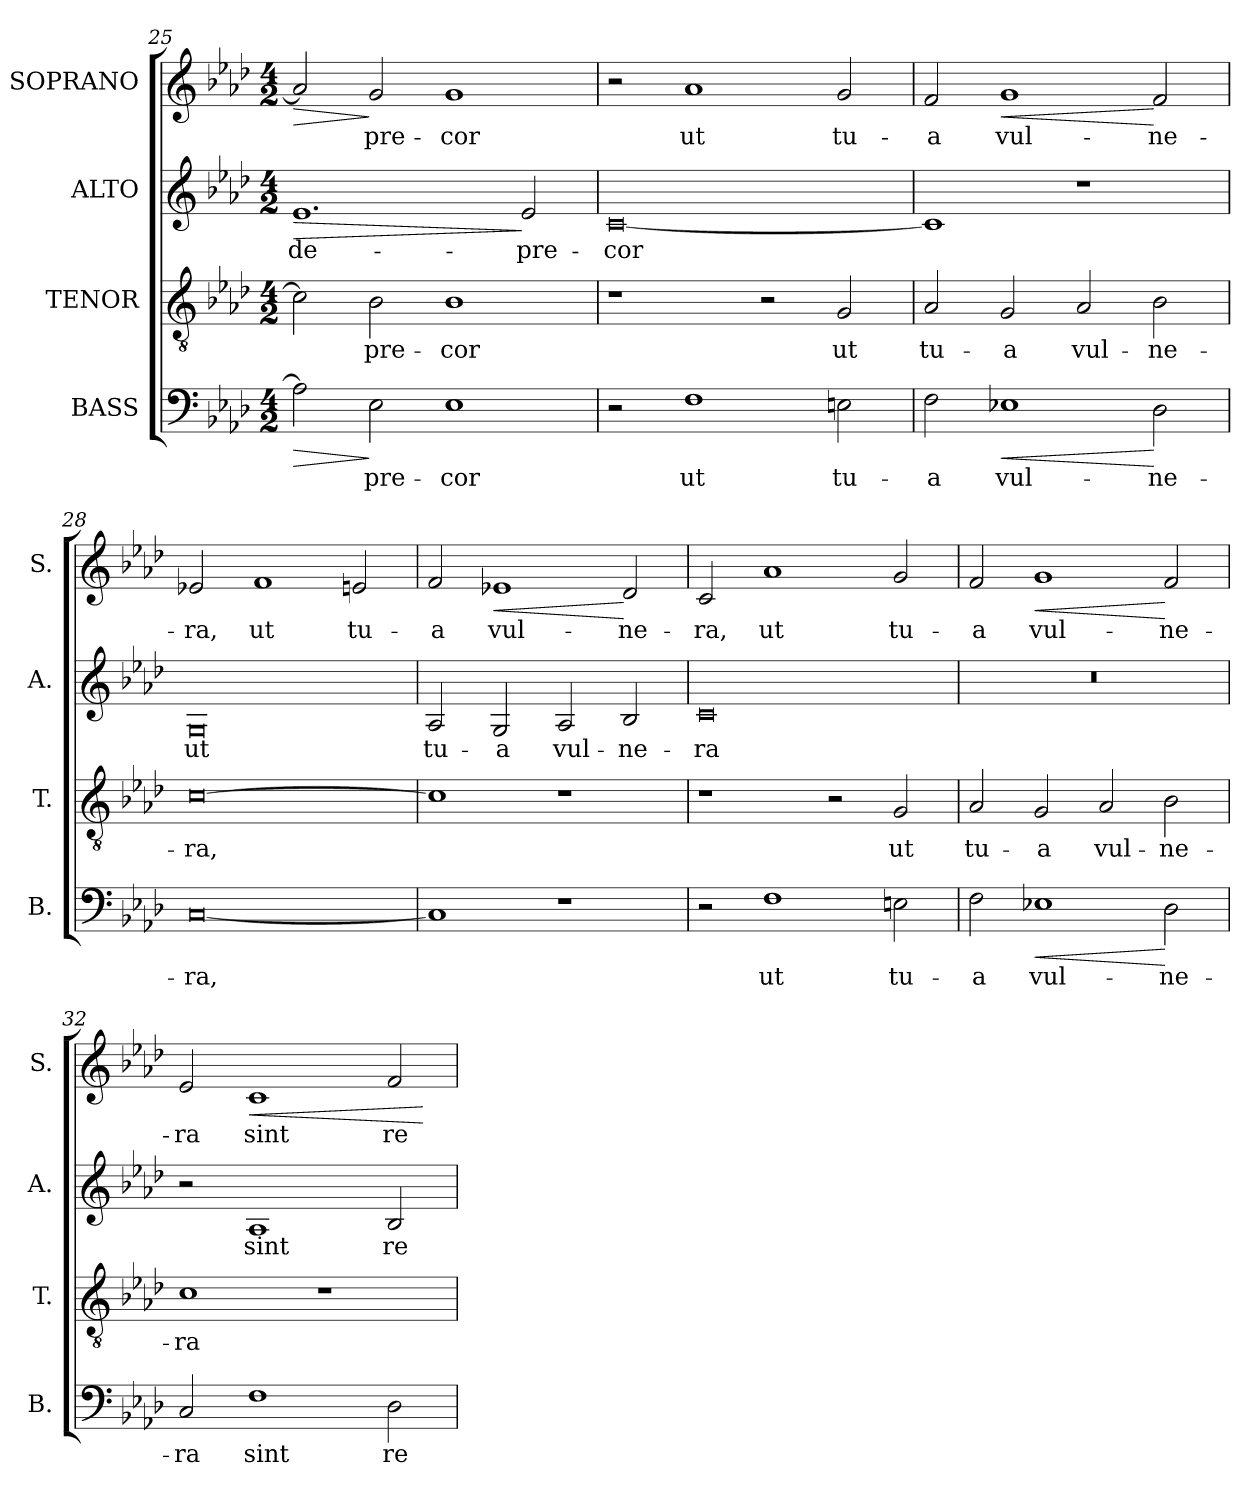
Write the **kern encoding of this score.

**kern	**text	**dynam	**kern	**text	**kern	**text	**dynam	**kern	**text	**dynam
*part4	*part4	*part4	*part3	*part3	*part2	*part2	*part2	*part1	*part1	*part1
*staff4	*staff4	*staff4	*staff3	*staff3	*staff2	*staff2	*staff2	*staff1	*staff1	*staff1
*I"BASS	*	*	*I"TENOR	*	*I"ALTO	*	*	*I"SOPRANO	*	*
*I'B.	*	*	*I'T.	*	*I'A.	*	*	*I'S.	*	*
*clefF4	*	*	*clefGv2	*	*clefG2	*	*	*clefG2	*	*
*	*	*	*ITrd7c12	*	*	*	*	*	*	*
*k[b-e-a-d-]	*	*	*k[b-e-a-d-]	*	*k[b-e-a-d-]	*	*	*k[b-e-a-d-]	*	*
*A-:	*	*	*A-:	*	*A-:	*	*	*A-:	*	*
*M4/2	*	*	*M4/2	*	*M4/2	*	*	*M4/2	*	*
=25	=25	=25	=25	=25	=25	=25	=25	=25	=25	=25
!	!	!LO:HP:b	!	!	!	!	!	!	!	!
!	!	!	!	!	!	!LO:LY:b:color=#000000	!LO:HP:b	!	!	!LO:HP:b
2A-i\]	.	>	2Ci\]	.	1.e-i	de-	>	2a-i/]	.	>
!	!LO:LY:b:color=#000000	!	!	!	!	!	!	!	!	!
!	!	!	!	!LO:LY:b:color=#000000	!	!	!	!	!	!
!	!	!	!	!	!	!	!	!	!LO:LY:b:color=#000000	!
2E-i\	-pre-	]	2BB-i\	-pre-	.	.	.	2gi/	-pre-	]
!	!LO:LY:b:color=#000000	!	!	!	!	!	!	!	!	!
!	!	!	!	!LO:LY:b:color=#000000	!	!	!	!	!	!
!	!	!	!	!	!	!	!	!	!LO:LY:b:color=#000000	!
1E-i	-cor	.	1BB-i	-cor	.	.	.	1gi	-cor	.
!	!	!	!	!	!	!LO:LY:b:color=#000000	!	!	!	!
.	.	.	.	.	2e-i/	-pre-	]	.	.	.
=26	=26	=26	=26	=26	=26	=26	=26	=26	=26	=26
!	!	!	!	!	!	!LO:LY:b:color=#000000	!	!	!	!
2r	.	.	1r	.	[0ci	-cor	.	2r	.	.
!	!LO:LY:b:color=#000000	!	!	!	!	!	!	!	!	!
!	!	!	!	!	!	!	!	!	!LO:LY:b:color=#000000	!
1Fi	ut	.	.	.	.	.	.	1a-i	ut	.
.	.	.	2r	.	.	.	.	.	.	.
!	!LO:LY:b:color=#000000	!	!	!	!	!	!	!	!	!
!	!	!	!	!LO:LY:b:color=#000000	!	!	!	!	!	!
!	!	!	!	!	!	!	!	!	!LO:LY:b:color=#000000	!
2Eni\	tu-	.	2GGi/	ut	.	.	.	2gi/	tu-	.
=27	=27	=27	=27	=27	=27	=27	=27	=27	=27	=27
!	!LO:LY:b:color=#000000	!	!	!	!	!	!	!	!	!
!	!	!	!	!LO:LY:b:color=#000000	!	!	!	!	!	!
!	!	!	!	!	!	!	!	!	!LO:LY:b:color=#000000	!
2Fi\	-a	.	2AA-i/	tu-	1ci]	.	.	2fi/	-a	.
!	!LO:LY:b:color=#000000	!LO:HP:b	!	!	!	!	!	!	!	!
!	!	!LO:HP:n=1:b	!	!	!	!	!	!	!	!
!	!	!	!	!LO:LY:b:color=#000000	!	!	!	!	!	!
!	!	!	!	!	!	!	!	!	!LO:LY:b:color=#000000	!LO:HP:b
!	!	!	!	!	!	!	!	!	!	!LO:HP:n=1:b
1E-Xi	vul-	< >	2GGi/	-a	.	.	.	1gi	vul-	< >
!	!	!	!	!LO:LY:b:color=#000000	!	!	!	!	!	!
.	.	.	2AA-i/	vul-	1r	.	.	.	.	.
!	!LO:LY:b:color=#000000	!	!	!	!	!	!	!	!	!
!	!	!	!	!LO:LY:b:color=#000000	!	!	!	!	!	!
!	!	!	!	!	!	!	!	!	!LO:LY:b:color=#000000	!
2D-i\	-ne-	[	2BB-i\	-ne-	.	.	.	2fi/	-ne-	[
.	.	]	.	.	.	.	.	.	.	]
!!LO:PB:g=z
=28	=28	=28	=28	=28	=28	=28	=28	=28	=28	=28
!	!LO:LY:b:color=#000000	!	!	!	!	!	!	!	!	!
!	!	!	!	!LO:LY:b:color=#000000	!	!	!	!	!	!
!	!	!	!	!	!	!LO:LY:b:color=#000000	!	!	!	!
!	!	!	!	!	!	!	!	!	!LO:LY:b:color=#000000	!
[0Ci	-ra,	.	[0Ci	-ra,	0Gi	ut	.	2e-Xi/	-ra,	.
!	!	!	!	!	!	!	!	!	!LO:LY:b:color=#000000	!
.	.	.	.	.	.	.	.	1fi	ut	.
!	!	!	!	!	!	!	!	!	!LO:LY:b:color=#000000	!
.	.	.	.	.	.	.	.	2eni/	tu-	.
=29	=29	=29	=29	=29	=29	=29	=29	=29	=29	=29
!	!	!	!	!	!	!LO:LY:b:color=#000000	!	!	!	!
!	!	!	!	!	!	!	!	!	!LO:LY:b:color=#000000	!
1Ci]	.	.	1Ci]	.	2A-i/	tu-	.	2fi/	-a	.
!	!	!	!	!	!	!LO:LY:b:color=#000000	!	!	!	!
!	!	!	!	!	!	!	!	!	!LO:LY:b:color=#000000	!LO:HP:b
!	!	!	!	!	!	!	!	!	!	!LO:HP:n=1:b
.	.	.	.	.	2Gi/	-a	.	1e-Xi	vul-	< >
!	!	!	!	!	!	!LO:LY:b:color=#000000	!	!	!	!
1r	.	.	1r	.	2A-i/	vul-	.	.	.	.
!	!	!	!	!	!	!LO:LY:b:color=#000000	!	!	!	!
!	!	!	!	!	!	!	!	!	!LO:LY:b:color=#000000	!
.	.	.	.	.	2B-i/	-ne-	.	2d-i/	-ne-	[
.	.	.	.	.	.	.	.	.	.	]
=30	=30	=30	=30	=30	=30	=30	=30	=30	=30	=30
!	!	!	!	!	!	!LO:LY:b:color=#000000	!	!	!	!
!	!	!	!	!	!	!	!	!	!LO:LY:b:color=#000000	!
2r	.	.	1r	.	0ci	-ra	.	2ci/	-ra,	.
!	!LO:LY:b:color=#000000	!	!	!	!	!	!	!	!	!
!	!	!	!	!	!	!	!	!	!LO:LY:b:color=#000000	!
1Fi	ut	.	.	.	.	.	.	1a-i	ut	.
.	.	.	2r	.	.	.	.	.	.	.
!	!LO:LY:b:color=#000000	!	!	!	!	!	!	!	!	!
!	!	!	!	!LO:LY:b:color=#000000	!	!	!	!	!	!
!	!	!	!	!	!	!	!	!	!LO:LY:b:color=#000000	!
2Eni\	tu-	.	2GGi/	ut	.	.	.	2gi/	tu-	.
=31	=31	=31	=31	=31	=31	=31	=31	=31	=31	=31
!	!LO:LY:b:color=#000000	!	!	!	!	!	!	!	!	!
!	!	!	!	!LO:LY:b:color=#000000	!LO:N:vis=1	!	!	!	!	!
!	!	!	!	!	!	!	!	!	!LO:LY:b:color=#000000	!
2Fi\	-a	.	2AA-i/	tu-	0r	.	.	2fi/	-a	.
!	!LO:LY:b:color=#000000	!LO:HP:b	!	!	!	!	!	!	!	!
!	!	!LO:HP:n=1:b	!	!	!	!	!	!	!	!
!	!	!	!	!LO:LY:b:color=#000000	!	!	!	!	!	!
!	!	!	!	!	!	!	!	!	!LO:LY:b:color=#000000	!LO:HP:b
!	!	!	!	!	!	!	!	!	!	!LO:HP:n=1:b
1E-Xi	vul-	< >	2GGi/	-a	.	.	.	1gi	vul-	< >
!	!	!	!	!LO:LY:b:color=#000000	!	!	!	!	!	!
.	.	.	2AA-i/	vul-	.	.	.	.	.	.
!	!LO:LY:b:color=#000000	!	!	!	!	!	!	!	!	!
!	!	!	!	!LO:LY:b:color=#000000	!	!	!	!	!	!
!	!	!	!	!	!	!	!	!	!LO:LY:b:color=#000000	!
2D-i\	-ne-	[	2BB-i\	-ne-	.	.	.	2fi/	-ne-	[
.	.	]	.	.	.	.	.	.	.	]
=32	=32	=32	=32	=32	=32	=32	=32	=32	=32	=32
!	!LO:LY:b:color=#000000	!	!	!	!	!	!	!	!	!
!	!	!	!	!LO:LY:b:color=#000000	!	!	!	!	!	!
!	!	!	!	!	!	!	!	!	!LO:LY:b:color=#000000	!
2Ci/	-ra	.	1Ci	-ra	2r	.	.	2e-i/	-ra	.
!	!LO:LY:b:color=#000000	!	!	!	!	!	!	!	!	!
!	!	!	!	!	!	!LO:LY:b:color=#000000	!	!	!	!
!	!	!	!	!	!	!	!	!	!LO:LY:b:color=#000000	!LO:HP:b
1Fi	sint	.	.	.	1A-i	sint	.	1ci	sint	<
.	.	.	1r	.	.	.	.	.	.	.
!	!LO:LY:b:color=#000000	!	!	!	!	!	!	!	!	!
!	!	!	!	!	!	!LO:LY:b:color=#000000	!	!	!	!
!	!	!	!	!	!	!	!	!	!LO:LY:b:color=#000000	!
2D-i\	re-	.	.	.	2B-i/	re-	.	2fi/	re-	.
.	.	.	.	.	.	.	.	.	.	[
=	=	=	=	=	=	=	=	=	=	=
*-	*-	*-	*-	*-	*-	*-	*-	*-	*-	*-
